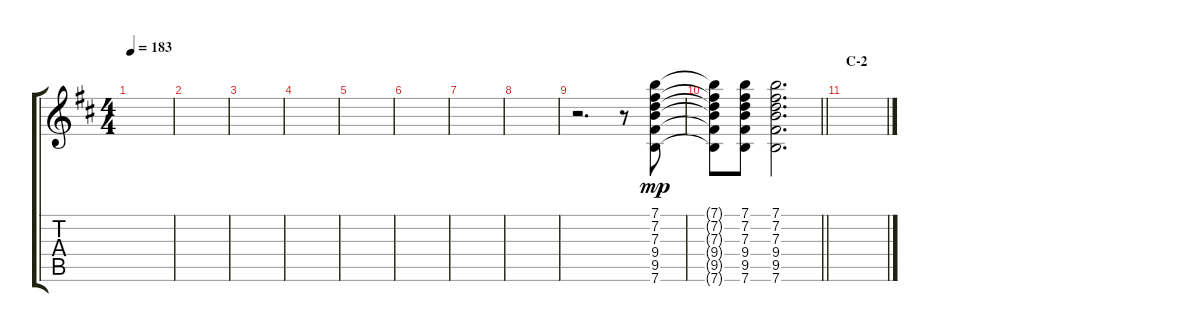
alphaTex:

\track "" {instrument acousticguitarsteel}
\staff {score tabs}
\tuning (E4 B3 G3 D3 A2 E2) {hide}
\ts (4 4)
\tempo 183
\clef g2
\ks d
|
|
|
|
|
|
|
|
r.2{d} r.8 (7.1 7.2 7.3 9.4 9.5 7.6).8{dy mp} |
\barLineRight lightlight
(7.1{t} 7.2{t} 7.3{t} 9.4{t} 9.5{t} 7.6{t}).8 (7.1 7.2 7.3 9.4 9.5 7.6).8 (7.1 7.2 7.3 9.4 9.5 7.6).2{d} |
\section ("" "C-2")
